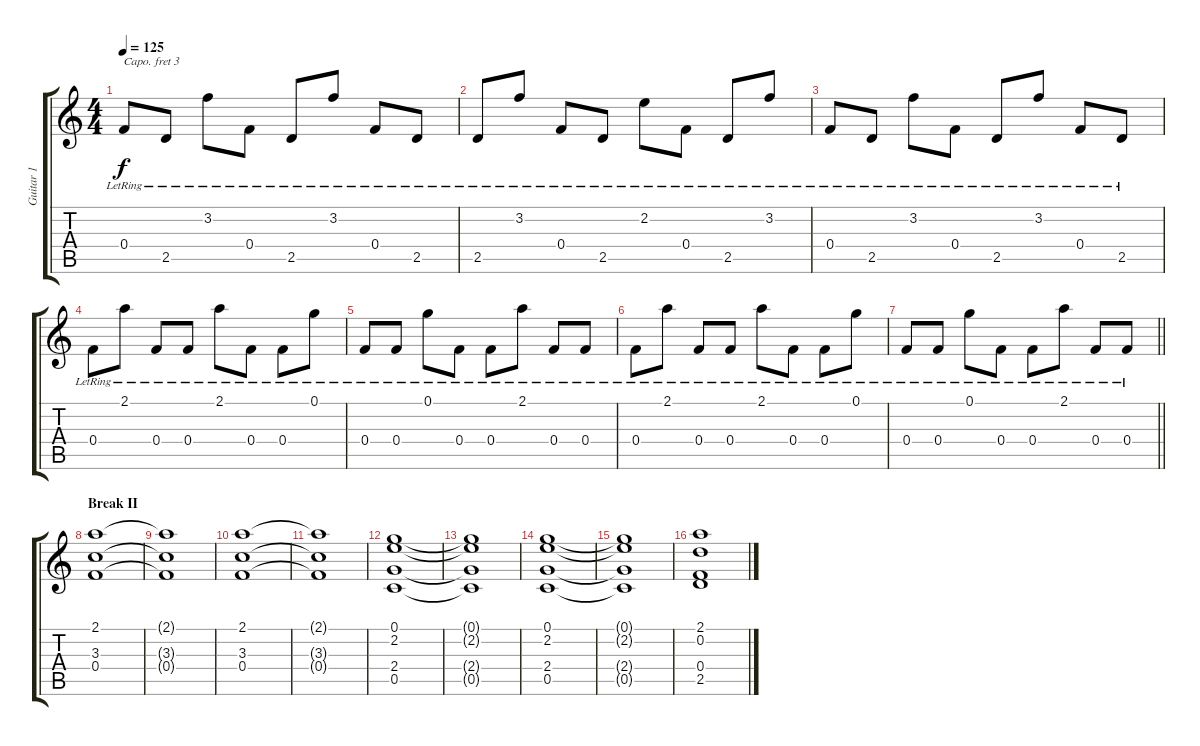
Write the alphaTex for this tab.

\track ("Guitar 1" "Guitar 1") {instrument acousticguitarsteel}
\staff {score tabs}
\capo 3
\tuning (E4 B3 Gb3 D3 A2 E2) {hide}
\ts (4 4)
\tempo 125
\clef g2
\ks c
0.4{lr}.8{dy f} 2.5{lr}.8 3.2{lr}.8 0.4{lr}.8 2.5{lr}.8 3.2{lr}.8 0.4{lr}.8 2.5{lr}.8 |
2.5{lr}.8 3.2{lr}.8 0.4{lr}.8 2.5{lr}.8 2.2{lr}.8 0.4{lr}.8 2.5{lr}.8 3.2{lr}.8 |
0.4{lr}.8 2.5{lr}.8 3.2{lr}.8 0.4{lr}.8 2.5{lr}.8 3.2{lr}.8 0.4{lr}.8 2.5{lr}.8 |
0.4{lr}.8 2.1{lr}.8 0.4{lr}.8 0.4{lr}.8 2.1{lr}.8 0.4{lr}.8 0.4{lr}.8 0.1{lr}.8 |
0.4{lr}.8 0.4{lr}.8 0.1{lr}.8 0.4{lr}.8 0.4{lr}.8 2.1{lr}.8 0.4{lr}.8 0.4{lr}.8 |
0.4{lr}.8 2.1{lr}.8 0.4{lr}.8 0.4{lr}.8 2.1{lr}.8 0.4{lr}.8 0.4{lr}.8 0.1{lr}.8 |
\barLineRight lightlight
0.4{lr}.8 0.4{lr}.8 0.1{lr}.8 0.4{lr}.8 0.4{lr}.8 2.1{lr}.8 0.4{lr}.8 0.4{lr}.8 |
\section ("" "Break II")
(2.1 3.3 0.4).1 |
(2.1{t} 3.3{t} 0.4{t}).1 |
(2.1 3.3 0.4).1 |
(2.1{t} 3.3{t} 0.4{t}).1 |
(0.1 2.2 2.4 0.5).1 |
(0.1{t} 2.2{t} 2.4{t} 0.5{t}).1 |
(0.1 2.2 2.4 0.5).1 |
(0.1{t} 2.2{t} 2.4{t} 0.5{t}).1 |
(2.1 0.2 0.4 2.5).1
